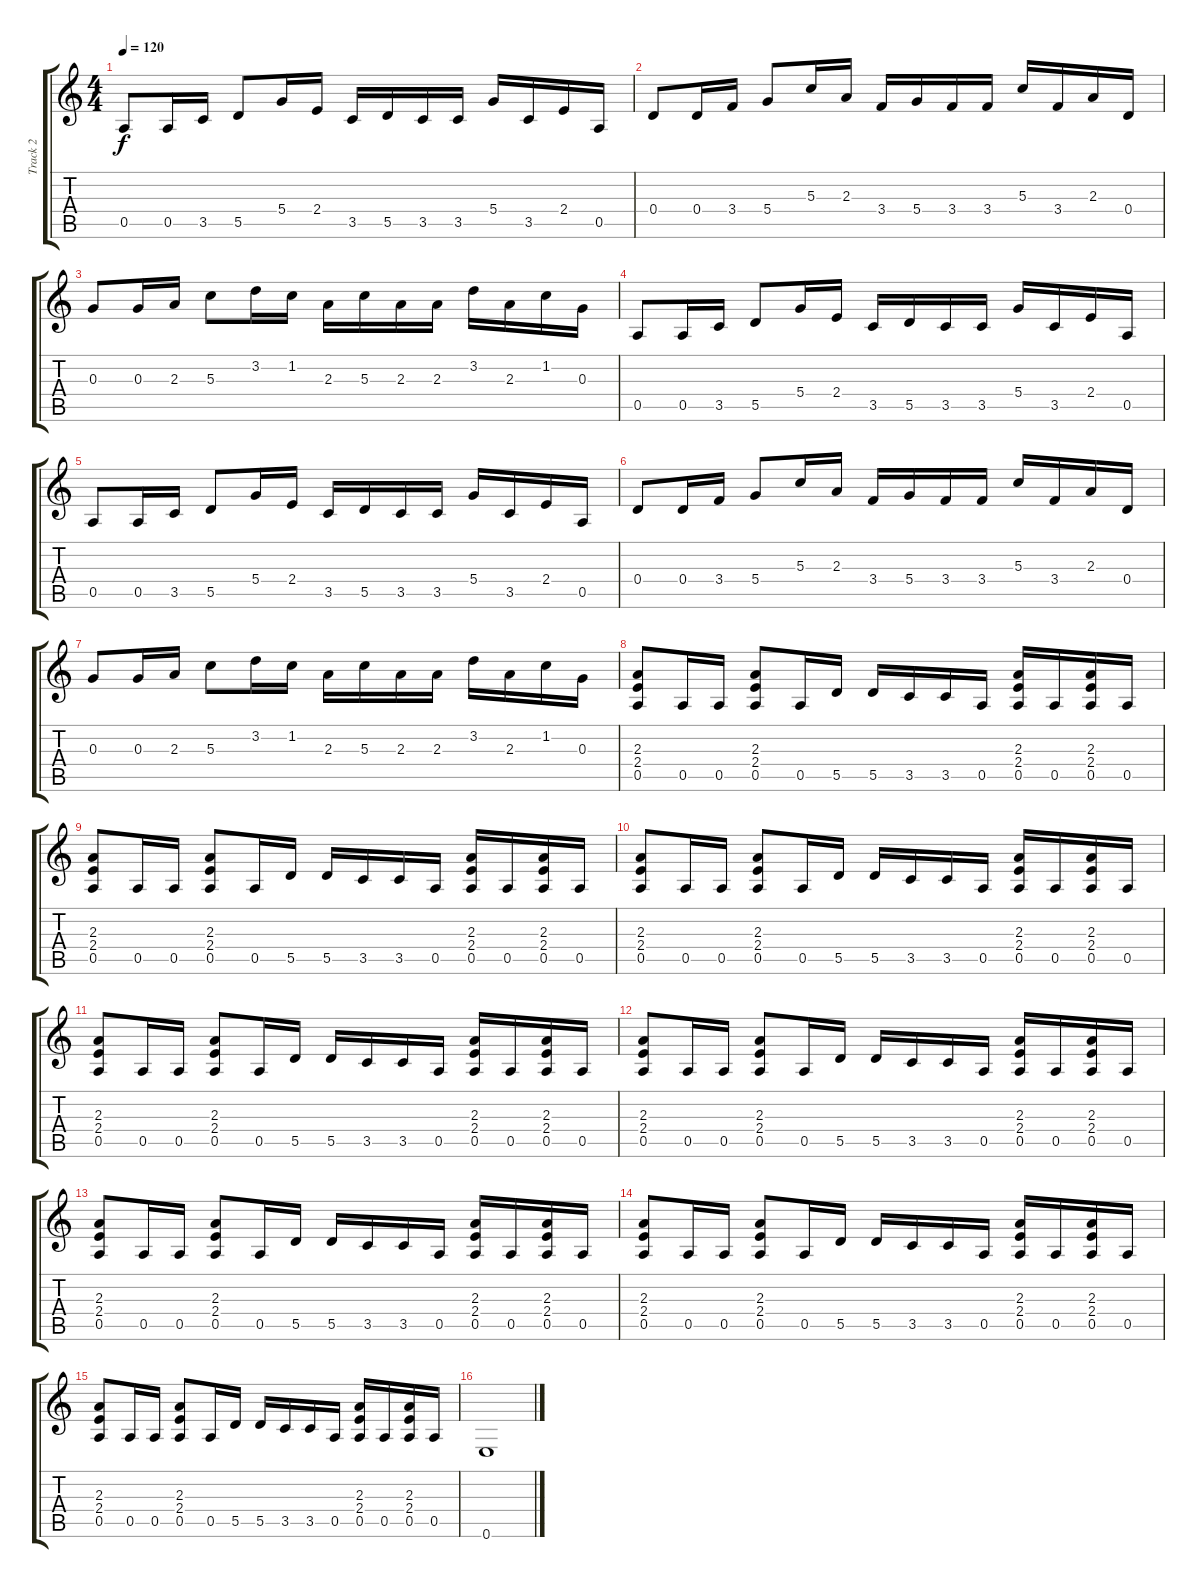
\track ("Track 2" "Track 2") {instrument distortionguitar}
\staff {score tabs}
\tuning (E4 B3 G3 D3 A2 E2) {hide}
\ts (4 4)
\tempo 120
\clef g2
\ks c
0.5.8{dy f} 0.5.16 3.5.16 5.5.8 5.4.16 2.4.16 3.5.16 5.5.16 3.5.16 3.5.16 5.4.16 3.5.16 2.4.16 0.5.16 |
0.4.8 0.4.16 3.4.16 5.4.8 5.3.16 2.3.16 3.4.16 5.4.16 3.4.16 3.4.16 5.3.16 3.4.16 2.3.16 0.4.16 |
0.3.8 0.3.16 2.3.16 5.3.8 3.2.16 1.2.16 2.3.16 5.3.16 2.3.16 2.3.16 3.2.16 2.3.16 1.2.16 0.3.16 |
0.5.8 0.5.16 3.5.16 5.5.8 5.4.16 2.4.16 3.5.16 5.5.16 3.5.16 3.5.16 5.4.16 3.5.16 2.4.16 0.5.16 |
0.5.8 0.5.16 3.5.16 5.5.8 5.4.16 2.4.16 3.5.16 5.5.16 3.5.16 3.5.16 5.4.16 3.5.16 2.4.16 0.5.16 |
0.4.8 0.4.16 3.4.16 5.4.8 5.3.16 2.3.16 3.4.16 5.4.16 3.4.16 3.4.16 5.3.16 3.4.16 2.3.16 0.4.16 |
0.3.8 0.3.16 2.3.16 5.3.8 3.2.16 1.2.16 2.3.16 5.3.16 2.3.16 2.3.16 3.2.16 2.3.16 1.2.16 0.3.16 |
(2.3 2.4 0.5).8 0.5.16 0.5.16 (2.3 2.4 0.5).8 0.5.16 5.5.16 5.5.16 3.5.16 3.5.16 0.5.16 (2.3 2.4 0.5).16 0.5.16 (2.3 2.4 0.5).16 0.5.16 |
(2.3 2.4 0.5).8 0.5.16 0.5.16 (2.3 2.4 0.5).8 0.5.16 5.5.16 5.5.16 3.5.16 3.5.16 0.5.16 (2.3 2.4 0.5).16 0.5.16 (2.3 2.4 0.5).16 0.5.16 |
(2.3 2.4 0.5).8 0.5.16 0.5.16 (2.3 2.4 0.5).8 0.5.16 5.5.16 5.5.16 3.5.16 3.5.16 0.5.16 (2.3 2.4 0.5).16 0.5.16 (2.3 2.4 0.5).16 0.5.16 |
(2.3 2.4 0.5).8 0.5.16 0.5.16 (2.3 2.4 0.5).8 0.5.16 5.5.16 5.5.16 3.5.16 3.5.16 0.5.16 (2.3 2.4 0.5).16 0.5.16 (2.3 2.4 0.5).16 0.5.16 |
(2.3 2.4 0.5).8 0.5.16 0.5.16 (2.3 2.4 0.5).8 0.5.16 5.5.16 5.5.16 3.5.16 3.5.16 0.5.16 (2.3 2.4 0.5).16 0.5.16 (2.3 2.4 0.5).16 0.5.16 |
(2.3 2.4 0.5).8 0.5.16 0.5.16 (2.3 2.4 0.5).8 0.5.16 5.5.16 5.5.16 3.5.16 3.5.16 0.5.16 (2.3 2.4 0.5).16 0.5.16 (2.3 2.4 0.5).16 0.5.16 |
(2.3 2.4 0.5).8 0.5.16 0.5.16 (2.3 2.4 0.5).8 0.5.16 5.5.16 5.5.16 3.5.16 3.5.16 0.5.16 (2.3 2.4 0.5).16 0.5.16 (2.3 2.4 0.5).16 0.5.16 |
(2.3 2.4 0.5).8 0.5.16 0.5.16 (2.3 2.4 0.5).8 0.5.16 5.5.16 5.5.16 3.5.16 3.5.16 0.5.16 (2.3 2.4 0.5).16 0.5.16 (2.3 2.4 0.5).16 0.5.16 |
0.6.1
